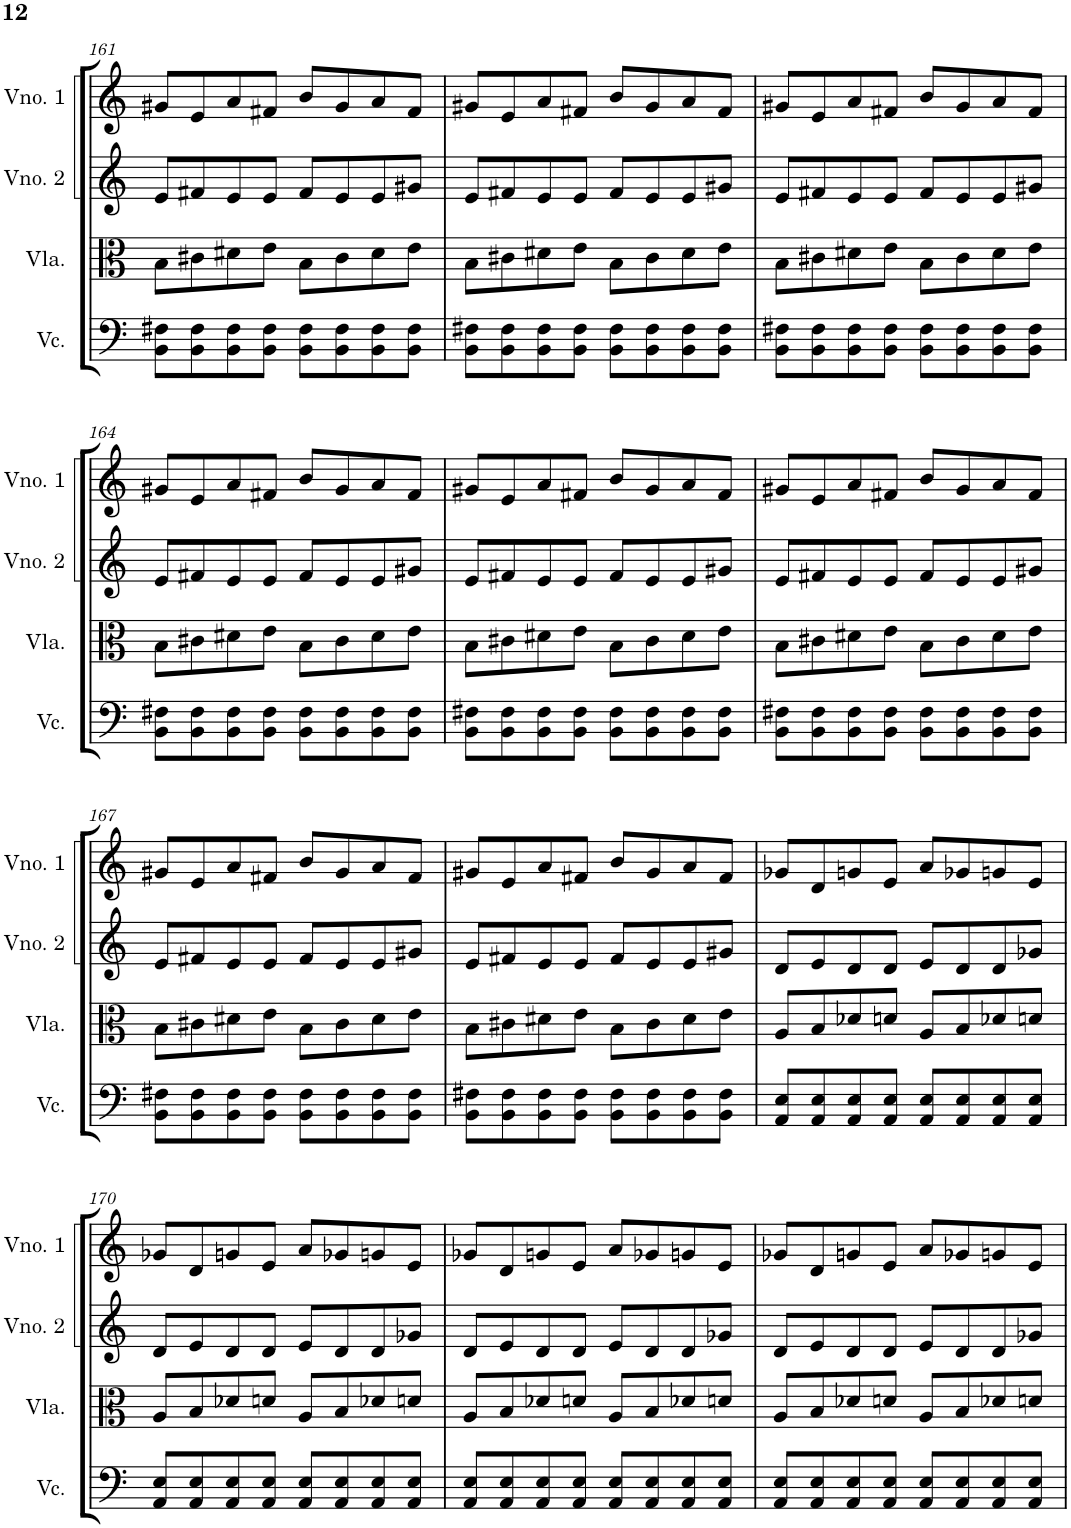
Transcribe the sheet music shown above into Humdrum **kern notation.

**kern	**kern	**kern	**kern
*part4	*part3	*part2	*part1
*staff4	*staff3	*staff2	*staff1
*I"Violoncelo	*I"Viola	*I"Violino 2	*I"Violino 1
*I'Vc.	*I'Vla.	*I'Vno. 2	*I'Vno. 1
!!LO:PB:g=z
*clefF4	*clefC3	*clefG2	*clefG2
*k[]	*k[]	*k[]	*k[]
*M4/4	*M4/4	*M4/4	*M4/4
=161	=161	=161	=161
8BB\ 8F#X\L	8B\L	8e/L	8g#X/L
8BB\ 8F#\	8c#X\	8f#X/	8e/
8BB\ 8F#\	8d#X\	8e/	8a/
8BB\ 8F#\J	8e\J	8e/J	8f#X/J
8BB\ 8F#\L	8B\L	8f#/L	8b/L
8BB\ 8F#\	8c#\	8e/	8g#/
8BB\ 8F#\	8d#\	8e/	8a/
8BB\ 8F#\J	8e\J	8g#X/J	8f#/J
=162	=162	=162	=162
8BB\ 8F#X\L	8B\L	8e/L	8g#X/L
8BB\ 8F#\	8c#X\	8f#X/	8e/
8BB\ 8F#\	8d#X\	8e/	8a/
8BB\ 8F#\J	8e\J	8e/J	8f#X/J
8BB\ 8F#\L	8B\L	8f#/L	8b/L
8BB\ 8F#\	8c#\	8e/	8g#/
8BB\ 8F#\	8d#\	8e/	8a/
8BB\ 8F#\J	8e\J	8g#X/J	8f#/J
=163	=163	=163	=163
8BB\ 8F#X\L	8B\L	8e/L	8g#X/L
8BB\ 8F#\	8c#X\	8f#X/	8e/
8BB\ 8F#\	8d#X\	8e/	8a/
8BB\ 8F#\J	8e\J	8e/J	8f#X/J
8BB\ 8F#\L	8B\L	8f#/L	8b/L
8BB\ 8F#\	8c#\	8e/	8g#/
8BB\ 8F#\	8d#\	8e/	8a/
8BB\ 8F#\J	8e\J	8g#X/J	8f#/J
!!LO:LB:g=z
=164	=164	=164	=164
8BB\ 8F#X\L	8B\L	8e/L	8g#X/L
8BB\ 8F#\	8c#X\	8f#X/	8e/
8BB\ 8F#\	8d#X\	8e/	8a/
8BB\ 8F#\J	8e\J	8e/J	8f#X/J
8BB\ 8F#\L	8B\L	8f#/L	8b/L
8BB\ 8F#\	8c#\	8e/	8g#/
8BB\ 8F#\	8d#\	8e/	8a/
8BB\ 8F#\J	8e\J	8g#X/J	8f#/J
=165	=165	=165	=165
8BB\ 8F#X\L	8B\L	8e/L	8g#X/L
8BB\ 8F#\	8c#X\	8f#X/	8e/
8BB\ 8F#\	8d#X\	8e/	8a/
8BB\ 8F#\J	8e\J	8e/J	8f#X/J
8BB\ 8F#\L	8B\L	8f#/L	8b/L
8BB\ 8F#\	8c#\	8e/	8g#/
8BB\ 8F#\	8d#\	8e/	8a/
8BB\ 8F#\J	8e\J	8g#X/J	8f#/J
=166	=166	=166	=166
8BB\ 8F#X\L	8B\L	8e/L	8g#X/L
8BB\ 8F#\	8c#X\	8f#X/	8e/
8BB\ 8F#\	8d#X\	8e/	8a/
8BB\ 8F#\J	8e\J	8e/J	8f#X/J
8BB\ 8F#\L	8B\L	8f#/L	8b/L
8BB\ 8F#\	8c#\	8e/	8g#/
8BB\ 8F#\	8d#\	8e/	8a/
8BB\ 8F#\J	8e\J	8g#X/J	8f#/J
!!LO:LB:g=z
=167	=167	=167	=167
8BB\ 8F#X\L	8B\L	8e/L	8g#X/L
8BB\ 8F#\	8c#X\	8f#X/	8e/
8BB\ 8F#\	8d#X\	8e/	8a/
8BB\ 8F#\J	8e\J	8e/J	8f#X/J
8BB\ 8F#\L	8B\L	8f#/L	8b/L
8BB\ 8F#\	8c#\	8e/	8g#/
8BB\ 8F#\	8d#\	8e/	8a/
8BB\ 8F#\J	8e\J	8g#X/J	8f#/J
=168	=168	=168	=168
8BB\ 8F#X\L	8B\L	8e/L	8g#X/L
8BB\ 8F#\	8c#X\	8f#X/	8e/
8BB\ 8F#\	8d#X\	8e/	8a/
8BB\ 8F#\J	8e\J	8e/J	8f#X/J
8BB\ 8F#\L	8B\L	8f#/L	8b/L
8BB\ 8F#\	8c#\	8e/	8g#/
8BB\ 8F#\	8d#\	8e/	8a/
8BB\ 8F#\J	8e\J	8g#X/J	8f#/J
=169	=169	=169	=169
8AA/ 8E/L	8A/L	8d/L	8g-X/L
8AA/ 8E/	8B/	8e/	8d/
8AA/ 8E/	8d-X/	8d/	8gn/
8AA/ 8E/J	8dn/J	8d/J	8e/J
8AA/ 8E/L	8A/L	8e/L	8a/L
8AA/ 8E/	8B/	8d/	8g-X/
8AA/ 8E/	8d-X/	8d/	8gn/
8AA/ 8E/J	8dn/J	8g-X/J	8e/J
!!LO:LB:g=z
=170	=170	=170	=170
8AA/ 8E/L	8A/L	8d/L	8g-X/L
8AA/ 8E/	8B/	8e/	8d/
8AA/ 8E/	8d-X/	8d/	8gn/
8AA/ 8E/J	8dn/J	8d/J	8e/J
8AA/ 8E/L	8A/L	8e/L	8a/L
8AA/ 8E/	8B/	8d/	8g-X/
8AA/ 8E/	8d-X/	8d/	8gn/
8AA/ 8E/J	8dn/J	8g-X/J	8e/J
=171	=171	=171	=171
8AA/ 8E/L	8A/L	8d/L	8g-X/L
8AA/ 8E/	8B/	8e/	8d/
8AA/ 8E/	8d-X/	8d/	8gn/
8AA/ 8E/J	8dn/J	8d/J	8e/J
8AA/ 8E/L	8A/L	8e/L	8a/L
8AA/ 8E/	8B/	8d/	8g-X/
8AA/ 8E/	8d-X/	8d/	8gn/
8AA/ 8E/J	8dn/J	8g-X/J	8e/J
=172	=172	=172	=172
8AA/ 8E/L	8A/L	8d/L	8g-X/L
8AA/ 8E/	8B/	8e/	8d/
8AA/ 8E/	8d-X/	8d/	8gn/
8AA/ 8E/J	8dn/J	8d/J	8e/J
8AA/ 8E/L	8A/L	8e/L	8a/L
8AA/ 8E/	8B/	8d/	8g-X/
8AA/ 8E/	8d-X/	8d/	8gn/
8AA/ 8E/J	8dn/J	8g-X/J	8e/J
=	=	=	=
*-	*-	*-	*-
